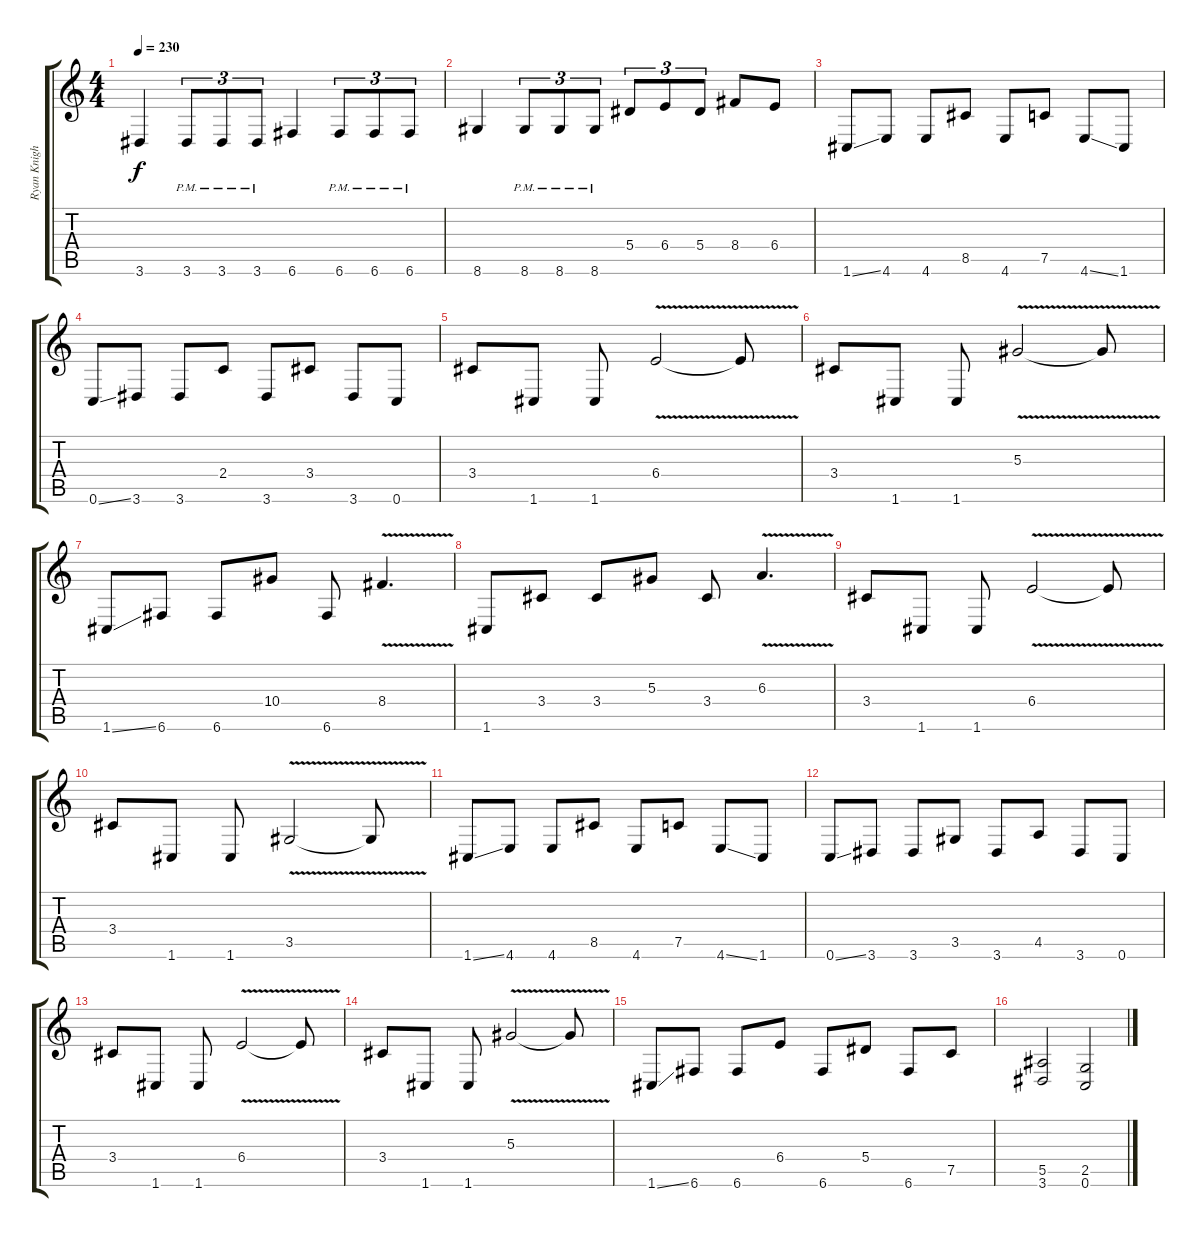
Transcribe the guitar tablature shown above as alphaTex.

\track ("Ryan Knight" "Ryan Knigh") {instrument distortionguitar}
\staff {score tabs}
\tuning (C4 G3 Eb3 Bb2 F2 C2) {hide}
\ts (4 4)
\tempo 230
\clef g2
\ks c
3.6.4{dy f} 3.6{pm}.8{tu (3 2)} 3.6{pm}.8{tu (3 2)} 3.6{pm}.8{tu (3 2)} 6.6.4 6.6{pm}.8{tu (3 2)} 6.6{pm}.8{tu (3 2)} 6.6{pm}.8{tu (3 2)} |
8.6.4 8.6{pm}.8{tu (3 2)} 8.6{pm}.8{tu (3 2)} 8.6{pm}.8{tu (3 2)} 5.4.8{tu (3 2)} 6.4.8{tu (3 2)} 5.4.8{tu (3 2)} 8.4.8 6.4.8 |
1.6{ss}.8 4.6.8 4.6.8 8.5.8 4.6.8 7.5.8 4.6{ss}.8 1.6.8 |
0.6{ss}.8 3.6.8 3.6.8 2.4.8 3.6.8 3.4.8 3.6.8 0.6.8 |
3.4.8 1.6.8 1.6.8 6.4{v}.2 6.4{t}.8 |
3.4.8 1.6.8 1.6.8 5.3{v}.2 5.3{t}.8 |
1.6{ss}.8 6.6.8 6.6.8 10.4.8 6.6.8 8.4{v}.4{d} |
1.6.8 3.4.8 3.4.8 5.3.8 3.4.8 6.3{v}.4{d} |
3.4.8 1.6.8 1.6.8 6.4{v}.2 6.4{t}.8 |
3.4.8 1.6.8 1.6.8 3.5{v}.2 3.5{t}.8 |
1.6{ss}.8 4.6.8 4.6.8 8.5.8 4.6.8 7.5.8 4.6{ss}.8 1.6.8 |
0.6{ss}.8 3.6.8 3.6.8 3.5.8 3.6.8 4.5.8 3.6.8 0.6.8 |
3.4.8 1.6.8 1.6.8 6.4{v}.2 6.4{t}.8 |
3.4.8 1.6.8 1.6.8 5.3{v}.2 5.3{t}.8 |
1.6{ss}.8 6.6.8 6.6.8 6.4.8 6.6.8 5.4.8 6.6.8 7.5.8 |
(5.5 3.6).2 (2.5 0.6).2
